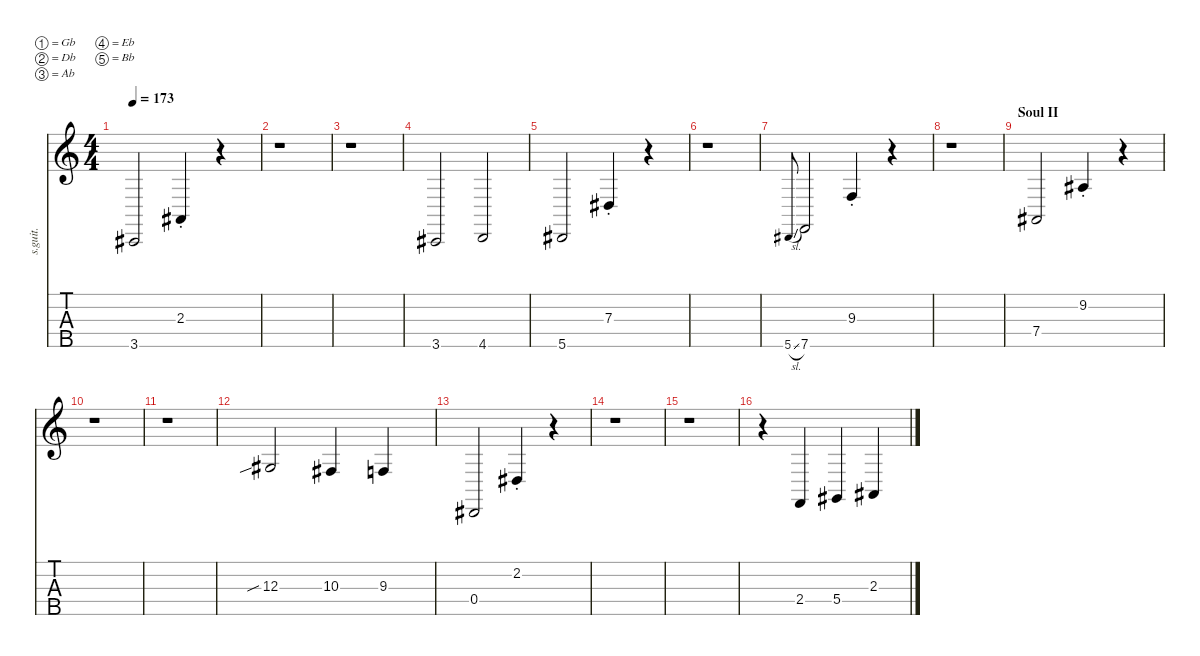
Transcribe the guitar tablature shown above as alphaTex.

\defaultSystemsLayout 4
\hideDynamics
\bracketExtendMode nobrackets
\track ("III" "s.guit.") {instrument electricbasspick}
\staff {score tabs}
\tuning (Gb2 Db2 Ab1 Eb1 Bb0)
\ts (4 4)
\tempo 173
\clef g2
\ks c
3.5{acc #}.2{lyrics (0 "") lyrics (1 "") lyrics (2 "") lyrics (3 "") lyrics (4 "") dy mf} 2.3{st acc #}.4{lyrics (0 "") lyrics (1 "") lyrics (2 "") lyrics (3 "") lyrics (4 "")} r.4 |
r.1 |
r.1 |
3.5{acc #}.2{lyrics (0 "") lyrics (1 "") lyrics (2 "") lyrics (3 "") lyrics (4 "")} 4.5.2{lyrics (0 "") lyrics (1 "") lyrics (2 "") lyrics (3 "") lyrics (4 "")} |
5.5{acc #}.2{lyrics (0 "") lyrics (1 "") lyrics (2 "") lyrics (3 "") lyrics (4 "")} 7.3{st acc #}.4{lyrics (0 "") lyrics (1 "") lyrics (2 "") lyrics (3 "") lyrics (4 "")} r.4 |
r.1 |
5.5{sl acc #}.8{lyrics (0 "") lyrics (1 "") lyrics (2 "") lyrics (3 "") lyrics (4 "") gr onbeat} 7.5.2{lyrics (0 "") lyrics (1 "") lyrics (2 "") lyrics (3 "") lyrics (4 "")} 9.3{st}.4{lyrics (0 "") lyrics (1 "") lyrics (2 "") lyrics (3 "") lyrics (4 "")} r.4 |
r.1 |
\section ("" "Soul II")
7.4{acc #}.2{lyrics (0 "") lyrics (1 "") lyrics (2 "") lyrics (3 "") lyrics (4 "")} 9.2{st acc #}.4{lyrics (0 "") lyrics (1 "") lyrics (2 "") lyrics (3 "") lyrics (4 "")} r.4 |
r.1 |
r.1 |
12.3{sib acc #}.2{lyrics (0 "") lyrics (1 "") lyrics (2 "") lyrics (3 "") lyrics (4 "")} 10.3{acc #}.4{lyrics (0 "") lyrics (1 "") lyrics (2 "") lyrics (3 "") lyrics (4 "")} 9.3.4{lyrics (0 "") lyrics (1 "") lyrics (2 "") lyrics (3 "") lyrics (4 "")} |
0.4{acc #}.2{lyrics (0 "") lyrics (1 "") lyrics (2 "") lyrics (3 "") lyrics (4 "")} 2.2{st acc #}.4{lyrics (0 "") lyrics (1 "") lyrics (2 "") lyrics (3 "") lyrics (4 "")} r.4 |
r.1 |
r.1 |
r.4 2.4.4{lyrics (0 "") lyrics (1 "") lyrics (2 "") lyrics (3 "") lyrics (4 "")} 5.4{acc #}.4{lyrics (0 "") lyrics (1 "") lyrics (2 "") lyrics (3 "") lyrics (4 "")} 2.3{acc #}.4{lyrics (0 "") lyrics (1 "") lyrics (2 "") lyrics (3 "") lyrics (4 "")}
